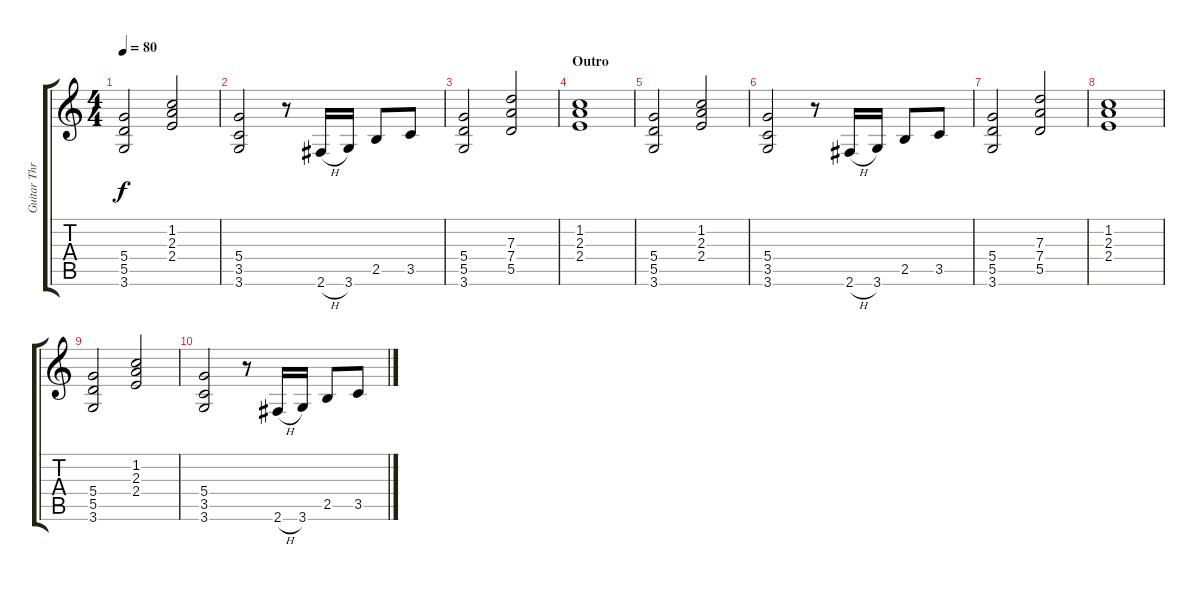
\track ("Guitar Three" "Guitar Thr") {instrument distortionguitar}
\staff {score tabs}
\tuning (E4 B3 G3 D3 A2 E2) {hide}
\ts (4 4)
\tempo 80
\clef g2
\ks c
(5.4 5.5 3.6).2{dy f} (1.2 2.3 2.4).2 |
(5.4 3.5 3.6).2 r.8 2.6{h}.16 3.6.16 2.5.8 3.5.8 |
(5.4 5.5 3.6).2 (7.3 7.4 5.5).2 |
\section ("" "Outro")
(1.2 2.3 2.4).1 |
(5.4 5.5 3.6).2 (1.2 2.3 2.4).2 |
(5.4 3.5 3.6).2 r.8 2.6{h}.16 3.6.16 2.5.8 3.5.8 |
(5.4 5.5 3.6).2 (7.3 7.4 5.5).2 |
(1.2 2.3 2.4).1 |
(5.4 5.5 3.6).2 (1.2 2.3 2.4).2 |
(5.4 3.5 3.6).2 r.8 2.6{h}.16 3.6.16 2.5.8 3.5.8
